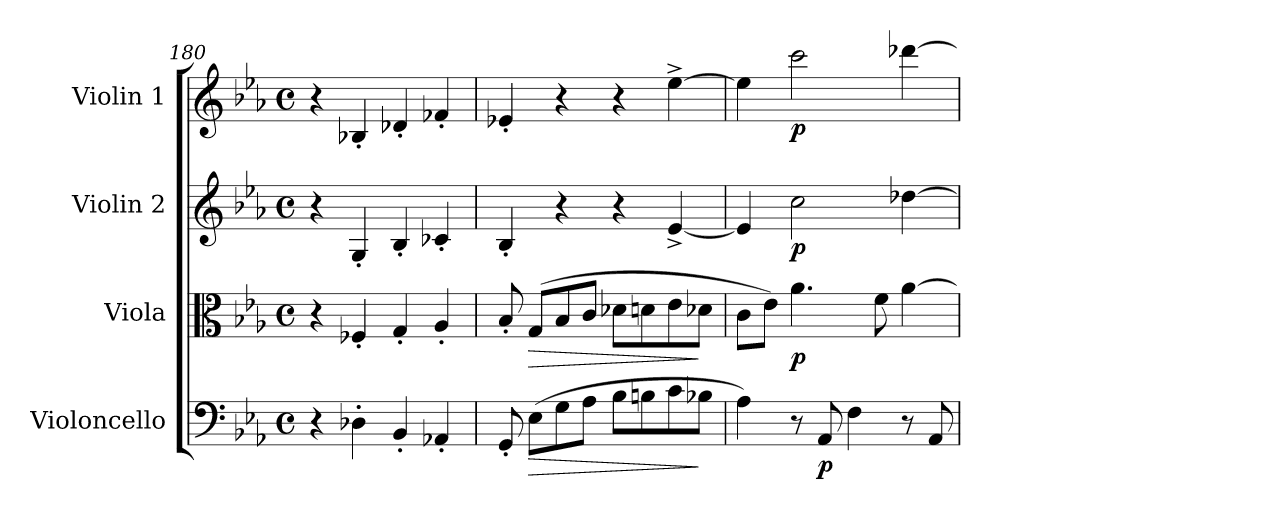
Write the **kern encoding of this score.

**kern	**dynam	**kern	**dynam	**kern	**dynam	**kern	**dynam
*part4	*part4	*part3	*part3	*part2	*part2	*part1	*part1
*staff4	*staff4	*staff3	*staff3	*staff2	*staff2	*staff1	*staff1
*I"Violoncello	*	*I"Viola	*	*I"Violin 2	*	*I"Violin 1	*
*I'Vc	*	*I'Vla	*	*I'Vln	*	*I'Vln	*
*clefF4	*	*clefC3	*	*clefG2	*	*clefG2	*
*k[b-e-a-]	*	*k[b-e-a-]	*	*k[b-e-a-]	*	*k[b-e-a-]	*
*M4/4	*	*M4/4	*	*M4/4	*	*M4/4	*
*met(c)	*	*met(c)	*	*met(c)	*	*met(c)	*
=180	=180	=180	=180	=180	=180	=180	=180
4r	.	4r	.	4r	.	4r	.
4D-X'\	.	4F-X'/	.	4G'/	.	4B-X'/	.
4BB-'/	.	4G'/	.	4B-'/	.	4d-X'/	.
4AA-X'/	.	4A-'/	.	4c-X'/	.	4f-X'/	.
=181	=181	=181	=181	=181	=181	=181	=181
8GG'/	.	8B-'/	.	4B-'/	.	4e-X'/	.
!	!LO:HP:b	!	!LO:HP:b	!	!	!	!
(8E-\L	>	(8G/L	>	.	.	.	.
8G\	.	8B-/	.	4r	.	4r	.
8A-\J	.	8c/J	.	.	.	.	.
8B-\L	.	8d-X\L	.	4r	.	4r	.
8Bn\	.	8dn\	.	.	.	.	.
8c\	.	8e-\	.	[4e-^/	.	[4ee-^\	.
8B-X\J	]	8d-X\J	]	.	.	.	.
=182	=182	=182	=182	=182	=182	=182	=182
4A-\)	.	8c\L	.	4e-/]	.	4ee-\]	.
.	.	8e-\J)	.	.	.	.	.
!	!	!	!LO:DY:b	!	!LO:DY:b	!	!LO:DY:b
8r	.	4.a-\	p	2cc\	p	2ccc\	p
!	!LO:DY:b	!	!	!	!	!	!
8AA-/	p	.	.	.	.	.	.
4F\	.	.	.	.	.	.	.
.	.	8f\	.	.	.	.	.
8r	.	[4a-\	.	[4dd-X\	.	[4ddd-X\	.
8AA-/	.	.	.	.	.	.	.
=	=	=	=	=	=	=	=
*-	*-	*-	*-	*-	*-	*-	*-
